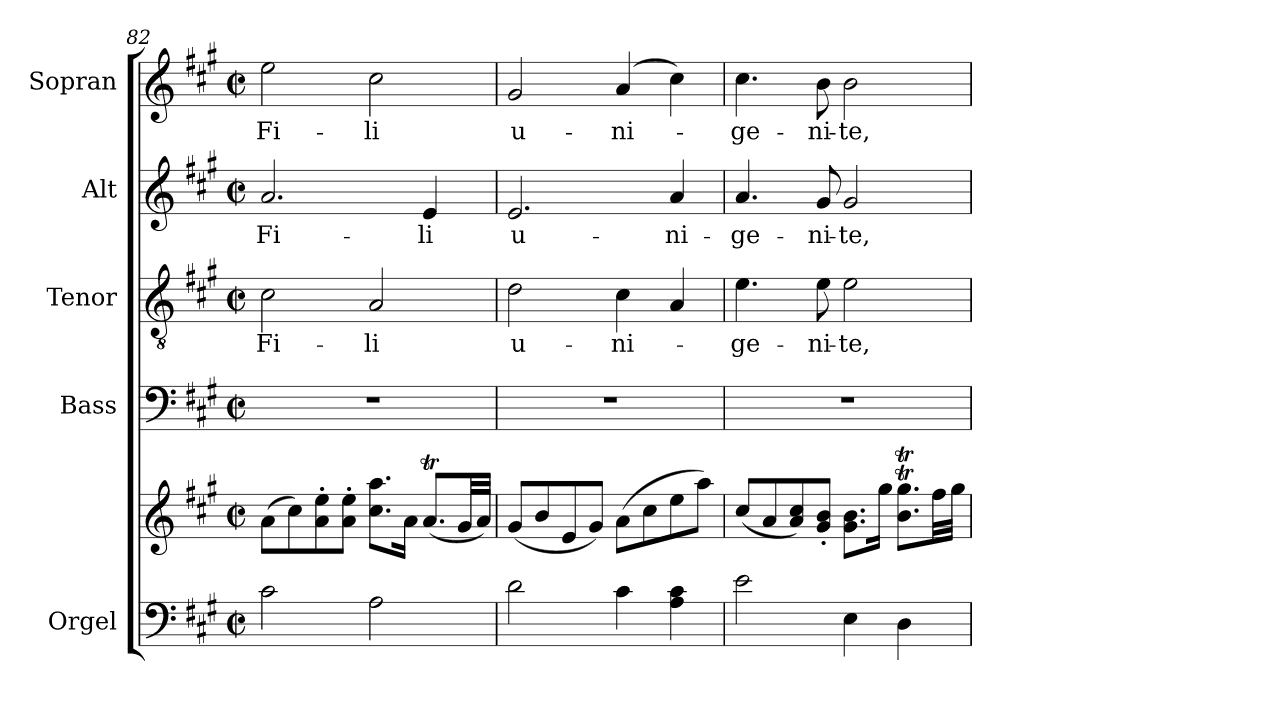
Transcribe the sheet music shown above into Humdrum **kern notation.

**kern	**kern	**kern	**kern	**text	**kern	**text	**kern	**text
*part5	*part5	*part4	*part3	*part3	*part2	*part2	*part1	*part1
*staff6	*staff5	*staff4	*staff3	*staff3	*staff2	*staff2	*staff1	*staff1
*I"Orgel	*	*I"Bass	*I"Tenor	*	*I"Alt	*	*I"Sopran	*
*I'Org.	*	*I'B.	*I'T.	*	*I'A.	*	*I'S.	*
*clefF4	*clefG2	*clefF4	*clefGv2	*	*clefG2	*	*clefG2	*
*k[f#c#g#]	*k[f#c#g#]	*k[f#c#g#]	*k[f#c#g#]	*	*k[f#c#g#]	*	*k[f#c#g#]	*
*A:	*A:	*A:	*A:	*	*A:	*	*A:	*
*M2/2	*M2/2	*M2/2	*M2/2	*	*M2/2	*	*M2/2	*
*met(c|)	*met(c|)	*met(c|)	*met(c|)	*	*met(c|)	*	*met(c|)	*
=82	=82	=82	=82	=82	=82	=82	=82	=82
!	!	!	!	!LO:LY:b	!	!LO:LY:b	!	!LO:LY:b
2c#\	(>8a\L	1r	2c#\	Fi-	2.a/	Fi-	2ee\	Fi-
.	8cc#\)	.	.	.	.	.	.	.
.	8a\'> 8ee\'>	.	.	.	.	.	.	.
.	8a\'> 8ee\'>J	.	.	.	.	.	.	.
!	!	!	!	!LO:LY:b	!	!	!	!LO:LY:b
2A\	8.cc#\ 8.aa\L	.	2A/	-li	.	.	2cc#\	-li
.	16a\Jk	.	.	.	.	.	.	.
!	!	!	!	!	!	!LO:LY:b	!	!
.	(<8.aT/L	.	.	.	4e/	-li	.	.
.	32g#/LL	.	.	.	.	.	.	.
.	32a/JJJ)	.	.	.	.	.	.	.
=83	=83	=83	=83	=83	=83	=83	=83	=83
!	!	!	!	!LO:LY:b	!	!LO:LY:b	!	!LO:LY:b
2d\	(<8g#/L	1r	2d\	u-	2.e/	u-	2g#/	u-
.	8b/	.	.	.	.	.	.	.
.	8e/	.	.	.	.	.	.	.
.	8g#/J)	.	.	.	.	.	.	.
!	!	!	!	!LO:LY:b	!	!	!	!LO:LY:b
4c#\	(>8a\L	.	4c#\	-ni-	.	.	(4a/	-ni-
.	8cc#\	.	.	.	.	.	.	.
!	!	!	!	!	!	!LO:LY:b	!	!
4A\ 4c#\	8ee\	.	4A/	.	4a/	-ni-	4cc#\)	.
.	8aa\J)	.	.	.	.	.	.	.
!!LO:PB:g=z
=84	=84	=84	=84	=84	=84	=84	=84	=84
!	!	!	!	!LO:LY:b	!	!LO:LY:b	!	!LO:LY:b
2e\	(<8cc#/L	1r	4.e\	-ge-	4.a/	-ge-	4.cc#\	-ge-
.	8a/	.	.	.	.	.	.	.
.	8a/ 8cc#/)	.	.	.	.	.	.	.
!	!	!	!	!LO:LY:b	!	!LO:LY:b	!	!LO:LY:b
.	8g#/'< 8b/'<J	.	8e\	-ni-	8g#/	-ni-	8b\	-ni-
!	!	!	!	!LO:LY:b	!	!LO:LY:b	!	!LO:LY:b
4E\	8.g#\ 8.b\L	.	2e\	-te,	2g#/	-te,	2b\	-te,
.	16gg#\Jk	.	.	.	.	.	.	.
4D\	8.b\T 8.gg#\TL	.	.	.	.	.	.	.
.	32ff#\LL	.	.	.	.	.	.	.
.	32gg#\JJJ	.	.	.	.	.	.	.
=	=	=	=	=	=	=	=	=
*-	*-	*-	*-	*-	*-	*-	*-	*-
